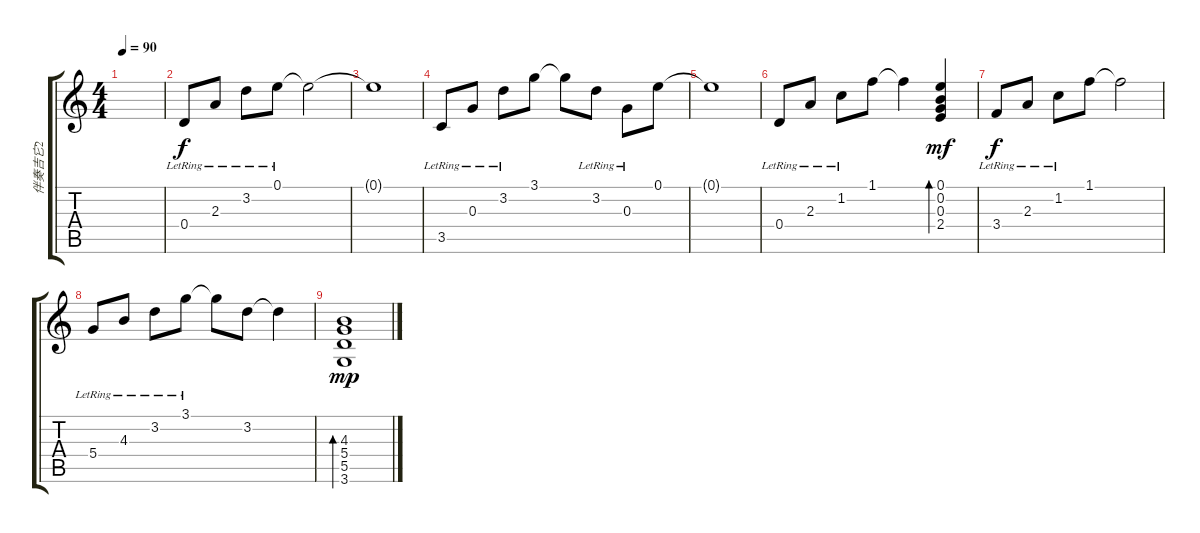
\track ("伴奏吉它2" "伴奏吉它2") {instrument distortionguitar}
\staff {score tabs}
\tuning (E4 B3 G3 D3 A2 E2) {hide}
\ts (4 4)
\tempo 90
\clef g2
\ks c
|
0.4{lr}.8 2.3{lr}.8 3.2{lr}.8 0.1{lr}.8 0.1{t}.2 |
0.1{t}.1 |
3.5{lr}.8 0.3{lr}.8 3.2{lr}.8 3.1.8 3.1{t}.8 3.2{lr}.8 0.3{lr}.8 0.1.8 |
0.1{t}.1 |
0.4{lr}.8 2.3{lr}.8 1.2{lr}.8 1.1.8 1.1{t}.4 (0.1 0.2 0.3 2.4).4{bd 120 dy mf} |
3.4{lr}.8{dy f} 2.3{lr}.8 1.2{lr}.8 1.1.8 1.1{t}.2 |
5.4{lr}.8 4.3{lr}.8 3.2{lr}.8 3.1{lr}.8 3.1{t}.8 3.2.8 3.2{t}.4 |
(4.3 5.4 5.5 3.6).1{bd 240 dy mp}
